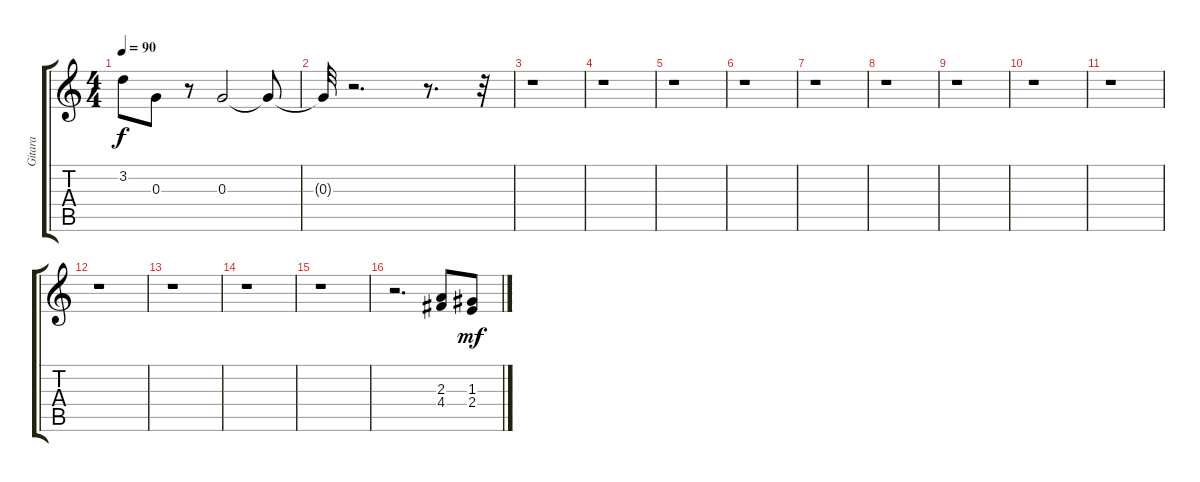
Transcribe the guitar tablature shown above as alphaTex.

\track ("Gitara" "Gitara") {instrument overdrivenguitar}
\staff {score tabs}
\tuning (E4 B3 G3 D3 A2 E2) {hide}
\ts (4 4)
\tempo 90
\clef g2
\ks c
3.2.8{dy f} 0.3.8 r.8 0.3.2 0.3{t}.8 |
0.3{t}.32 r.2{d} r.8{d} r.32 |
r.1 |
r.1 |
r.1 |
r.1 |
r.1 |
r.1 |
r.1 |
r.1 |
r.1 |
r.1 |
r.1 |
r.1 |
r.1 |
r.2{d} (2.3 4.4).8 (1.3 2.4).8{dy mf}
